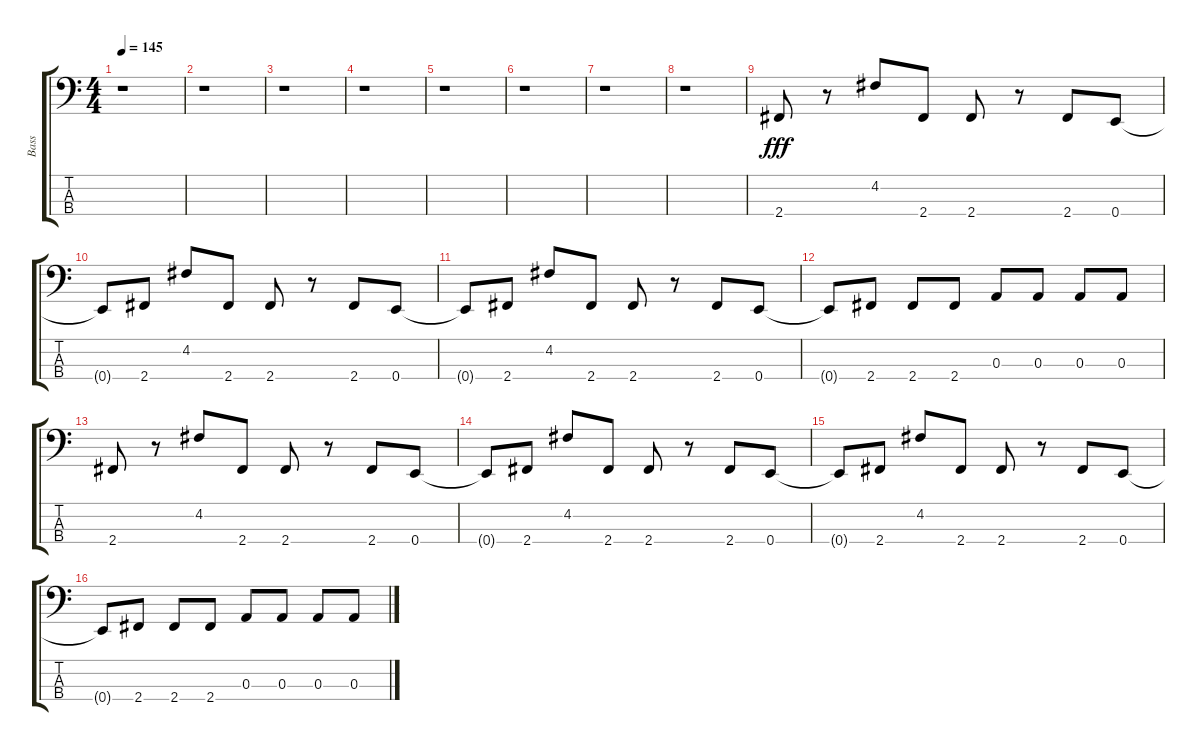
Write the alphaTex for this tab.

\track ("Bass" "Bass") {instrument slapbass2}
\staff {score tabs}
\tuning (G2 D2 A1 E1) {hide}
\ts (4 4)
\tempo 145
\clef f4
\ks c
r.1{dy fff} |
r.1 |
r.1 |
r.1 |
r.1 |
r.1 |
r.1 |
r.1 |
2.4.8 r.8 4.2.8 2.4.8 2.4.8 r.8 2.4.8 0.4.8 |
0.4{t}.8 2.4.8 4.2.8 2.4.8 2.4.8 r.8 2.4.8 0.4.8 |
0.4{t}.8 2.4.8 4.2.8 2.4.8 2.4.8 r.8 2.4.8 0.4.8 |
0.4{t}.8 2.4.8 2.4.8 2.4.8 0.3.8 0.3.8 0.3.8 0.3.8 |
2.4.8 r.8 4.2.8 2.4.8 2.4.8 r.8 2.4.8 0.4.8 |
0.4{t}.8 2.4.8 4.2.8 2.4.8 2.4.8 r.8 2.4.8 0.4.8 |
0.4{t}.8 2.4.8 4.2.8 2.4.8 2.4.8 r.8 2.4.8 0.4.8 |
0.4{t}.8 2.4.8 2.4.8 2.4.8 0.3.8 0.3.8 0.3.8 0.3.8
